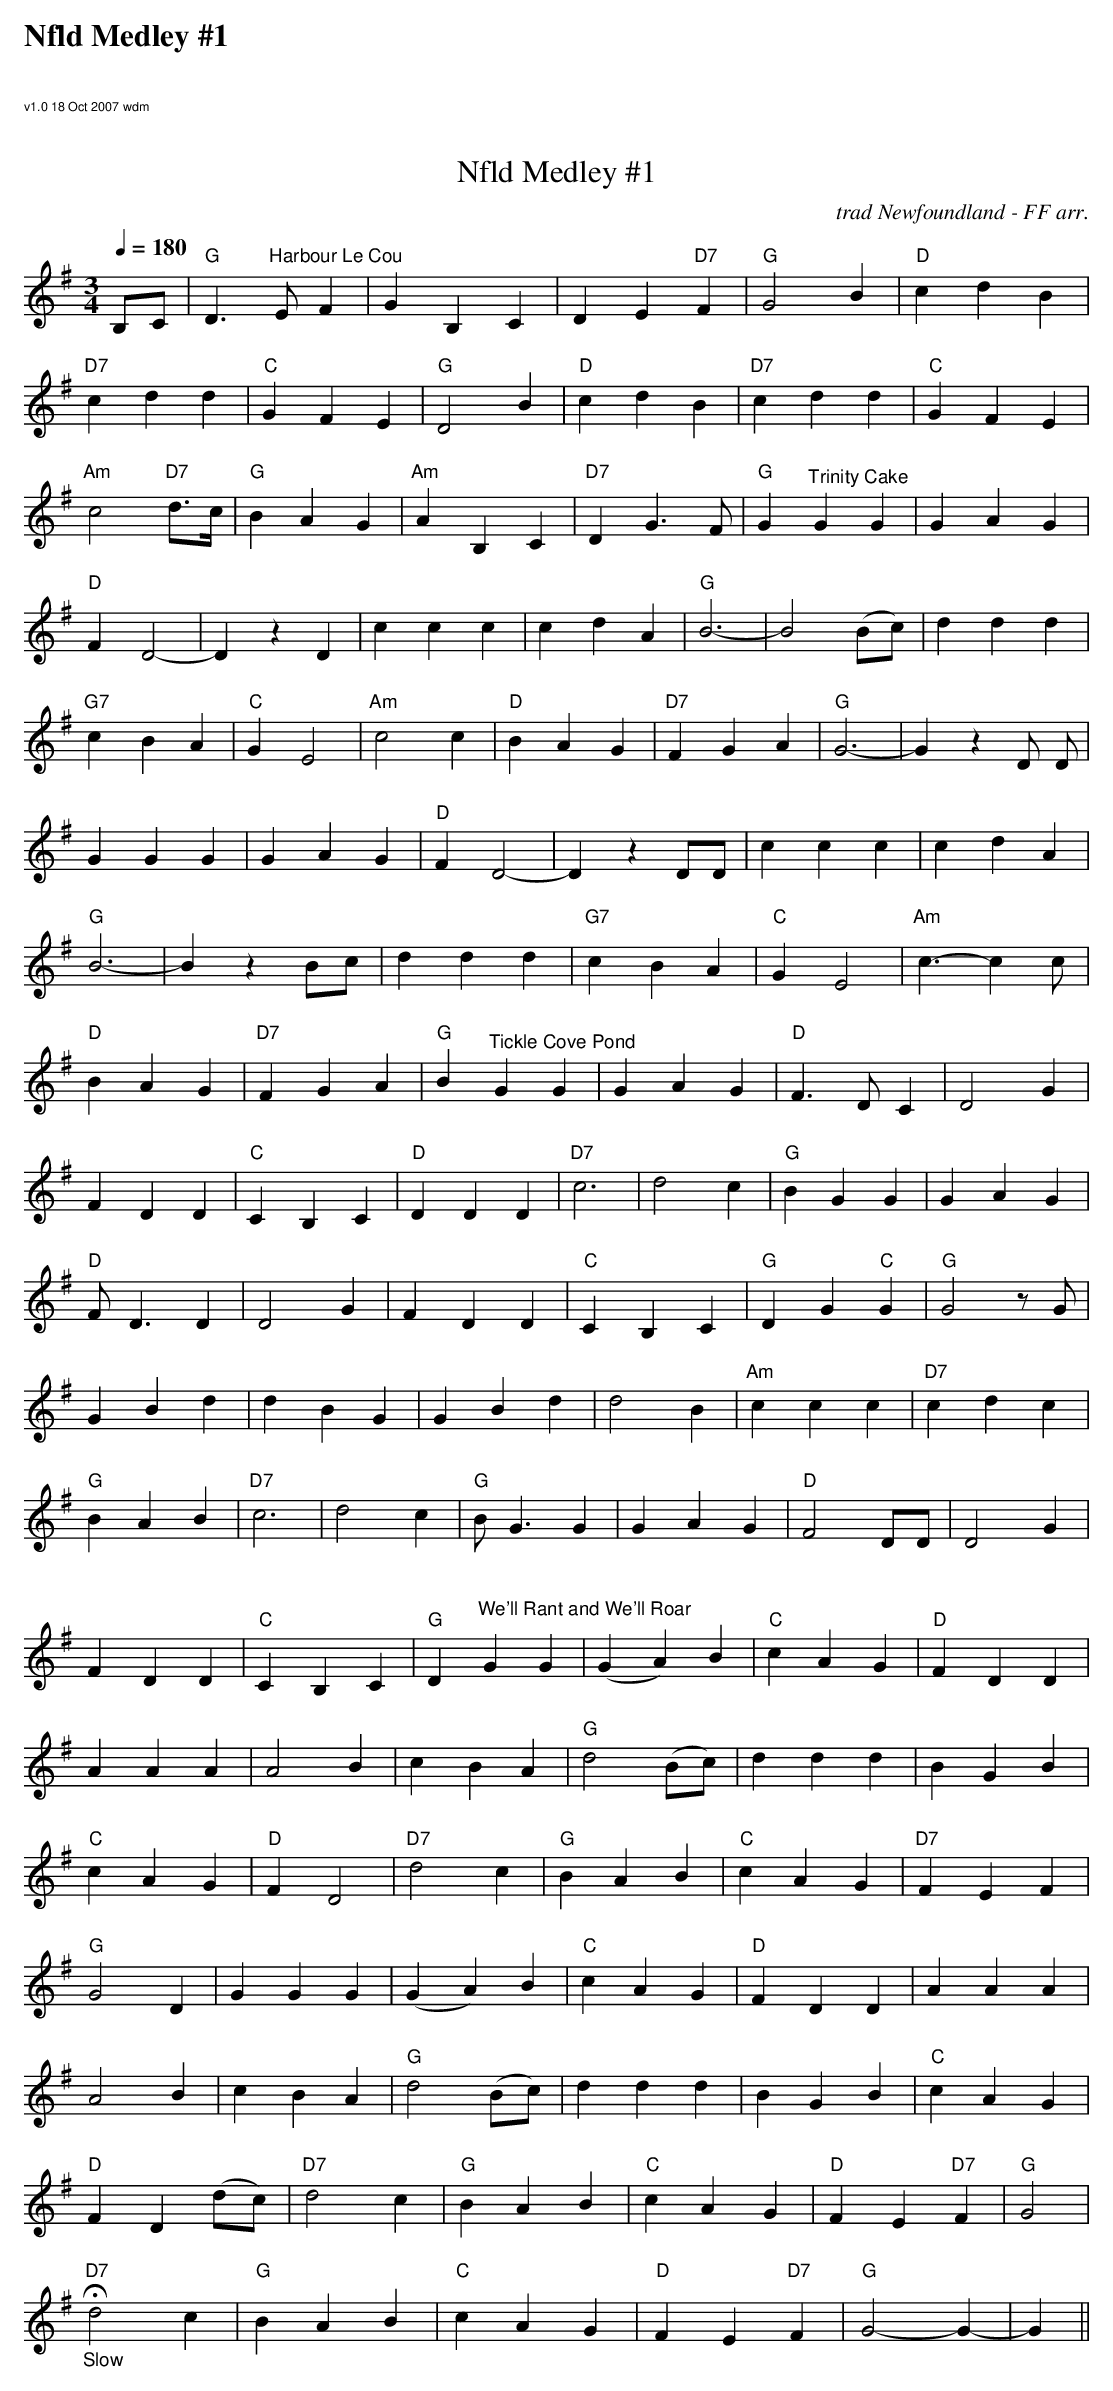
X:1
T: Nfld Medley #1
O: trad Newfoundland - FF arr.
M: 3/4
L: 1/4
Q: 1/4=180
K: G
B,/2-C/2| "G"D3/2 "^Harbour Le Cou"E/2 F|    G B, C|    D E "D7"F| "G"G2 B| "D"c d B|
"D7"c- d d| "C"G F E| "G"D2 B| "D"c d B| "D7"c d d| "C"G F E|
"Am"c2 "D7"d3/4-c/4| "G"B A G| "Am"A- B, C| "D7"D G3/2 F/2|"G"G"^Trinity Cake"GG |GAG |
"D"FD2-|DzD|ccc |cdA | "G"B3- |B2 (B/2c/2)|ddd|
"G7"cBA | "C"GE2|"Am"c2 c|"D"BAG |"D7"FGA | "G"G3-|Gz D/2 D/2|
GGG |GAG | "D"FD2-|Dz D/D/|ccc |cdA |
"G"B3-|Bz B/2c/2|ddd |"G7"cBA | "C"GE2|"Am"c3/2-c c/|
"D"BAG |"D7"FGA |"G"B "^Tickle Cove Pond"G G| G A G| "D"F3/2 D/2 C| D2 G|
F D D| "C"C B, C| "D"D D D| "D7"c3|d2 c| "G"B G G|G A G|
"D"F/2 D3/2 D| D2 G| F D D| "C"C B, C| "G"D G "C"G| "G"G2 z/2 G/2|
GBd|d B G| G B d| d2 B| "Am"c c c| "D7"c d c|
"G"B A B| "D7"c3| d2c|"G"B/2 G3/2 G| G A G|"D"F2 D/2D/2| D2 G|
F D D| "C"C B, C| "G"D "^We'll Rant and We'll Roar" GG |(GA) B | "C"cAG |"D"FDD |
AAA |A2B | cBA |"G"d2 (B/2c/2)|ddd |BGB |
"C"cAG |"D"FD2  | "D7"d2c|"G"BAB |"C"cAG | "D7"FEF |
"G"G2 D|GGG |(GA) B | "C"cAG |"D"FDD | AAA |
A2B |cBA |"G"d2 (B/2c/2)|ddd |BGB | "C"cAG |
"D"FD (d/2c/2) |"D7"d2c|"G"BAB |"C"cAG | "D"FE"D7"F |"G"G2 |
"_Slow""D7"!fermata!d2c|"G"BAB |"C"cAG | "D"FE"D7"F |"G"G2-G-|G||
